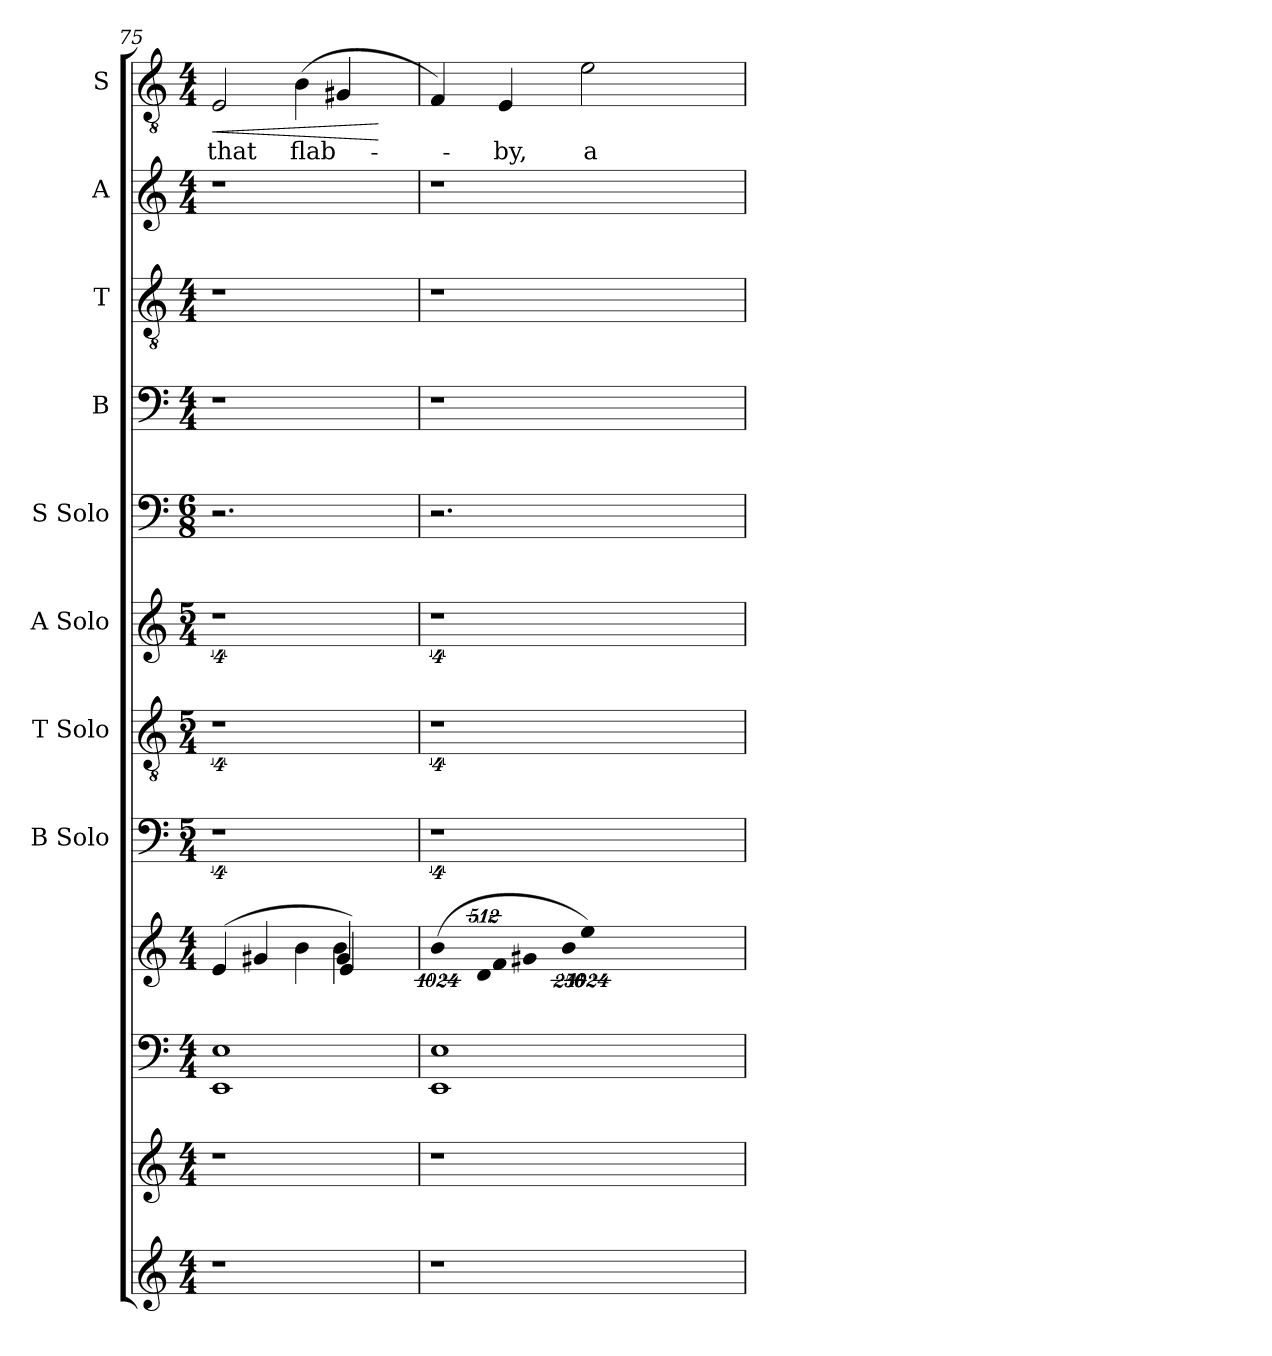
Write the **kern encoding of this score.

**kern	**kern	**kern	**kern	**kern	**kern	**kern	**kern	**kern	**kern	**kern	**kern	**text	**dynam
*part12	*part11	*part10	*part9	*part8	*part7	*part6	*part5	*part4	*part3	*part2	*part1	*part1	*part1
*staff12	*staff11	*staff10	*staff9	*staff8	*staff7	*staff6	*staff5	*staff4	*staff3	*staff2	*staff1	*staff1	*staff1
*	*	*	*	*I"B Solo	*I"T Solo	*I"A Solo	*I"S Solo	*I"B	*I"T	*I"A	*I"S	*	*
*clefG2	*clefG2	*clefF4	*clefG2	*clefF4	*clefGv2	*clefG2	*clefF4	*clefF4	*clefGv2	*clefG2	*clefGv2	*	*
*k[]	*k[]	*k[]	*k[]	*k[]	*k[]	*k[]	*k[]	*k[]	*k[]	*k[]	*k[]	*	*
*C:	*C:	*C:	*C:	*C:	*C:	*C:	*C:	*C:	*C:	*C:	*C:	*	*
*M4/4	*M4/4	*M4/4	*M4/4	*M5/4	*M5/4	*M5/4	*M6/8	*M4/4	*M4/4	*M4/4	*M4/4	*	*
=75	=75	=75	=75	=75	=75	=75	=75	=75	=75	=75	=75	=75	=75
*	*	*	*^	*	*	*	*	*	*	*	*	*	*
*	*	*	*	*^	*	*	*	*	*	*	*	*	*	*
!	!	!	!	!	!	!	!	!	!	!	!	!	!	!LO:LY:b	!LO:HP:b
1r	1r	1EE 1E	(<4e/	2.ryy	2.ryy	4%5r	4%5r	4%5r	2.r	1r	1r	1r	2E/	that	<
.	.	.	4g#X>/	.	.	.	.	.	.	.	.	.	.	.	.
!	!	!	!	!	!	!	!	!	!	!	!	!	!	!LO:LY:b	!
.	.	.	4b\	.	.	.	.	.	.	.	.	.	(>4B\	flab-	.
.	.	.	4g#>/	4b\	4e/)	.	.	.	2ryy	.	.	.	4G#X/	.	.
4ryy	4ryy	4ryy	4ryy	4ryy	4ryy	.	.	.	.	4ryy	4ryy	4ryy	4ryy	.	[
=76	=76	=76	=76	=76	=76	=76	=76	=76	=76	=76	=76	=76	=76	=76	=76
!	!	!	!LO:N:vis=4	!	!	!	!	!	!	!	!	!	!	!	!
*	*	*	*	*v	*v	*	*	*	*	*	*	*	*	*	*
1r	1r	1EE 1E	(>4096%683b\	8ryy	4%5r	4%5r	4%5r	2.r	1r	1r	1r	4F/)	.	.
.	.	.	.	32ryy	.	.	.	.	.	.	.	.	.	.
.	.	.	.	128ryy	.	.	.	.	.	.	.	.	.	.
.	.	.	.	512ryy	.	.	.	.	.	.	.	.	.	.
.	.	.	.	2048.ryy	.	.	.	.	.	.	.	.	.	.
!	!	!	!LO:N:vis=4	!	!	!	!	!	!	!	!	!	!	!
*	*	*	*	*Xtuplet	*	*	*	*	*	*	*	*	*	*
!	!	!	!	!LO:N:vis=4	!	!	!	!	!	!	!	!	!	!
.	.	.	2048%341d/	4096%683f/	.	.	.	.	.	.	.	.	.	.
!	!	!	!	!	!	!	!	!	!	!	!	!	!LO:LY:b	!
.	.	.	.	.	.	.	.	.	.	.	.	4E/	-by,	.
.	.	.	16ryy	.	.	.	.	.	.	.	.	.	.	.
!	!	!	!	!LO:N:vis=4	!	!	!	!	!	!	!	!	!	!
.	.	.	.	4096%455g#X/	.	.	.	.	.	.	.	.	.	.
.	.	.	32ryy	.	.	.	.	.	.	.	.	.	.	.
.	.	.	64ryy	.	.	.	.	.	.	.	.	.	.	.
.	.	.	512ryy	.	.	.	.	.	.	.	.	.	.	.
!	!	!	!LO:N:vis=4	!	!	!	!	!	!	!	!	!	!	!
.	.	.	4096%227b\	4096%2389ryy	.	.	.	.	.	.	.	.	.	.
!	!	!	!LO:N:vis=4	!	!	!	!	!	!	!	!	!	!LO:LY:b	!
.	.	.	4096%683ee\)	.	.	.	.	.	.	.	.	2e\	a-	.
.	.	.	4096%2389ryy	.	.	.	.	.	.	.	.	.	.	.
.	.	.	.	.	.	.	.	2ryy	.	.	.	.	.	.
4ryy	4ryy	4ryy	.	.	.	.	.	.	4ryy	4ryy	4ryy	4ryy	.	.
.	.	.	.	8ryy	.	.	.	.	.	.	.	.	.	.
.	.	.	.	16ryy	.	.	.	.	.	.	.	.	.	.
.	.	.	.	32ryy	.	.	.	.	.	.	.	.	.	.
.	.	.	.	512..ryy	.	.	.	.	.	.	.	.	.	.
*	*	*	*v	*v	*	*	*	*	*	*	*	*	*	*
=	=	=	=	=	=	=	=	=	=	=	=	=	=
*-	*-	*-	*-	*-	*-	*-	*-	*-	*-	*-	*-	*-	*-
